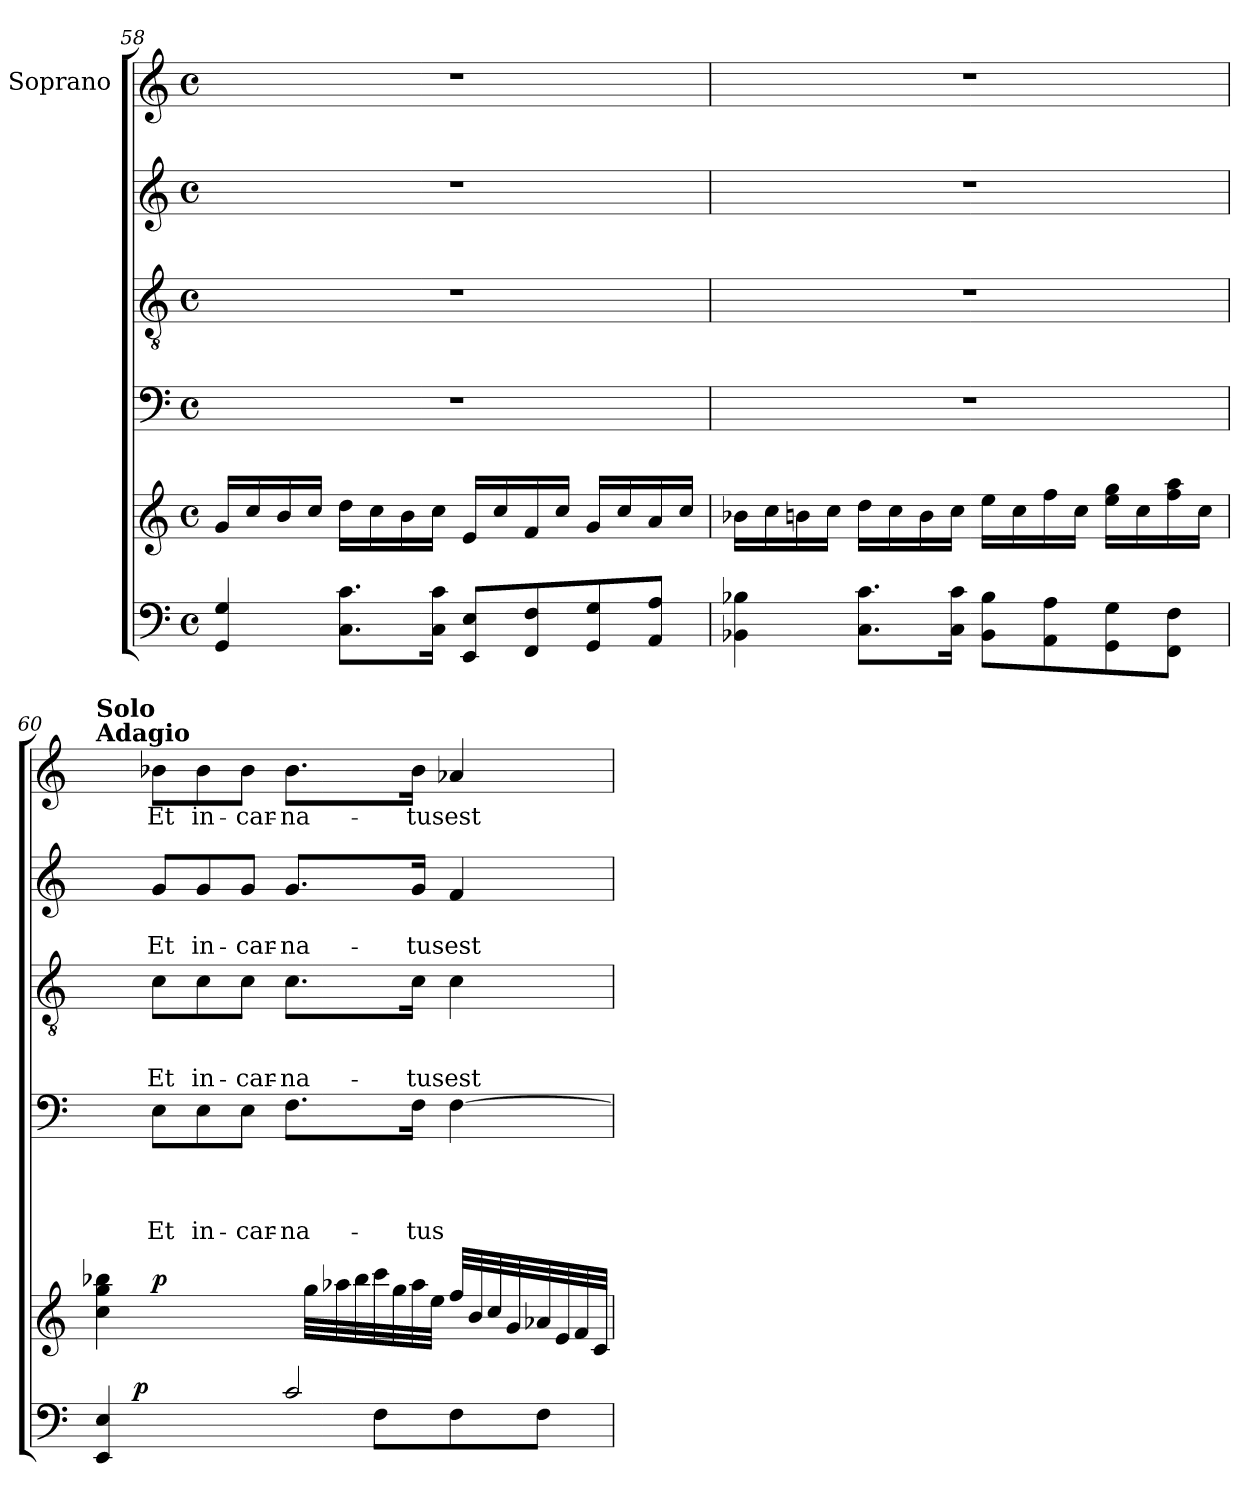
**kern	**dynam	**kern	**dynam	**kern	**text	**text	**text	**text	**kern	**text	**text	**text	**kern	**text	**text	**kern	**text
*part6	*part6	*part5	*part5	*part4	*part4	*part4	*part4	*part4	*part3	*part3	*part3	*part3	*part2	*part2	*part2	*part1	*part1
*staff6	*staff6	*staff5	*staff5	*staff4	*staff4	*staff4	*staff4	*staff4	*staff3	*staff3	*staff3	*staff3	*staff2	*staff2	*staff2	*staff1	*staff1
*	*	*	*	*	*	*	*	*	*	*	*	*	*	*	*	*I"Soprano	*
*clefF4	*	*clefG2	*	*clefF4	*	*	*	*	*clefGv2	*	*	*	*clefG2	*	*	*clefG2	*
*k[]	*	*k[]	*	*k[]	*	*	*	*	*k[]	*	*	*	*k[]	*	*	*k[]	*
*C:	*	*C:	*	*C:	*	*	*	*	*C:	*	*	*	*C:	*	*	*C:	*
*M4/4	*	*M4/4	*	*M4/4	*	*	*	*	*M4/4	*	*	*	*M4/4	*	*	*M4/4	*
*met(c)	*	*met(c)	*	*met(c)	*	*	*	*	*met(c)	*	*	*	*met(c)	*	*	*met(c)	*
=58	=58	=58	=58	=58	=58	=58	=58	=58	=58	=58	=58	=58	=58	=58	=58	=58	=58
4GG/ 4G/	.	16g/LL	.	1r	.	.	.	.	1r	.	.	.	1r	.	.	1r	.
.	.	16cc/	.	.	.	.	.	.	.	.	.	.	.	.	.	.	.
.	.	16b/	.	.	.	.	.	.	.	.	.	.	.	.	.	.	.
.	.	16cc/JJ	.	.	.	.	.	.	.	.	.	.	.	.	.	.	.
8.C\ 8.c\L	.	16dd\LL	.	.	.	.	.	.	.	.	.	.	.	.	.	.	.
.	.	16cc\	.	.	.	.	.	.	.	.	.	.	.	.	.	.	.
.	.	16b\	.	.	.	.	.	.	.	.	.	.	.	.	.	.	.
16C\ 16c\Jk	.	16cc\JJ	.	.	.	.	.	.	.	.	.	.	.	.	.	.	.
8EE/ 8E/L	.	16e/LL	.	.	.	.	.	.	.	.	.	.	.	.	.	.	.
.	.	16cc/	.	.	.	.	.	.	.	.	.	.	.	.	.	.	.
8FF/ 8F/	.	16f/	.	.	.	.	.	.	.	.	.	.	.	.	.	.	.
.	.	16cc/JJ	.	.	.	.	.	.	.	.	.	.	.	.	.	.	.
8GG/ 8G/	.	16g/LL	.	.	.	.	.	.	.	.	.	.	.	.	.	.	.
.	.	16cc/	.	.	.	.	.	.	.	.	.	.	.	.	.	.	.
8AA/ 8A/J	.	16a/	.	.	.	.	.	.	.	.	.	.	.	.	.	.	.
.	.	16cc/JJ	.	.	.	.	.	.	.	.	.	.	.	.	.	.	.
=59	=59	=59	=59	=59	=59	=59	=59	=59	=59	=59	=59	=59	=59	=59	=59	=59	=59
4BB-X\ 4B-X\	.	16b-X\LL	.	1r	.	.	.	.	1r	.	.	.	1r	.	.	1r	.
.	.	16cc\	.	.	.	.	.	.	.	.	.	.	.	.	.	.	.
.	.	16bn\	.	.	.	.	.	.	.	.	.	.	.	.	.	.	.
.	.	16cc\JJ	.	.	.	.	.	.	.	.	.	.	.	.	.	.	.
8.C\ 8.c\L	.	16dd\LL	.	.	.	.	.	.	.	.	.	.	.	.	.	.	.
.	.	16cc\	.	.	.	.	.	.	.	.	.	.	.	.	.	.	.
.	.	16b\	.	.	.	.	.	.	.	.	.	.	.	.	.	.	.
16C\ 16c\Jk	.	16cc\JJ	.	.	.	.	.	.	.	.	.	.	.	.	.	.	.
8BB-\ 8B-\L	.	16ee\LL	.	.	.	.	.	.	.	.	.	.	.	.	.	.	.
.	.	16cc\	.	.	.	.	.	.	.	.	.	.	.	.	.	.	.
8AA\ 8A\	.	16ff\	.	.	.	.	.	.	.	.	.	.	.	.	.	.	.
.	.	16cc\JJ	.	.	.	.	.	.	.	.	.	.	.	.	.	.	.
8GG\ 8G\	.	16ee\ 16gg\LL	.	.	.	.	.	.	.	.	.	.	.	.	.	.	.
.	.	16cc\	.	.	.	.	.	.	.	.	.	.	.	.	.	.	.
8FF\ 8F\J	.	16ff\ 16aa\	.	.	.	.	.	.	.	.	.	.	.	.	.	.	.
.	.	16cc\JJ	.	.	.	.	.	.	.	.	.	.	.	.	.	.	.
!!LO:PB:g=z
=60	=60	=60	=60	=60	=60	=60	=60	=60	=60	=60	=60	=60	=60	=60	=60	=60	=60
*^	*	*^	*	*	*	*	*	*	*	*	*	*	*	*	*	*	*
*	*^	*	*	*	*	*	*	*	*	*	*	*	*	*	*	*	*	*	*
!	!	!	!	!	!	!	!	!	!	!	!	!	!	!	!	!	!	!	!LO:TX:a:B:t=Adagio	!
!	!	!	!	!	!	!	!	!	!	!	!	!	!	!	!	!	!	!	!LO:TX:a:B:t=Solo	!
4EE/ 4E/	2ryy	16.ryy	.	4cc\ 4gg\ 4bb-X\	8ryy	.	8ryy	.	.	.	.	8ryy	.	.	.	8ryy	.	.	8ryy	.
!	!	!	!LO:DY:a	!	!	!	!	!	!	!	!	!	!	!	!	!	!	!	!	!
.	.	2ryy	p	.	.	.	.	.	.	.	.	.	.	.	.	.	.	.	.	.
!	!	!	!	!	!	!LO:DY:a	!	!	!	!	!LO:LY:b	!	!	!	!LO:LY:b	!	!	!LO:LY:b	!	!LO:LY:b
.	.	.	.	.	2..ryy	p	8E\L	.	.	.	Et	8c\L	.	.	Et	8g/L	.	Et	8b-X\L	Et
!	!	!	!	!	!	!	!	!	!	!	!LO:LY:b	!	!	!	!LO:LY:b	!	!	!LO:LY:b	!	!LO:LY:b
4ryy	.	.	.	4ryy	.	.	8E\	.	.	.	in-	8c\	.	.	in-	8g/	.	in-	8b-\	in-
!	!	!	!	!	!	!	!	!	!	!	!LO:LY:b	!	!	!	!LO:LY:b	!	!	!LO:LY:b	!	!LO:LY:b
.	.	.	.	.	.	.	8E\J	.	.	.	-car-	8c\J	.	.	-car-	8g/J	.	-car-	8b-\J	-car-
!	!	!	!	!	!	!	!	!	!	!	!LO:LY:b	!	!	!	!LO:LY:b	!	!	!LO:LY:b	!	!LO:LY:b
2c/	8ryy	.	.	32ryy	.	.	8.F\L	.	.	.	-na-	8.c\L	.	.	-na-	8.g/L	.	-na-	8.b-\L	-na-
.	.	.	.	32gg\LLL	.	.	.	.	.	.	.	.	.	.	.	.	.	.	.	.
.	.	.	.	32aa-X\	.	.	.	.	.	.	.	.	.	.	.	.	.	.	.	.
.	.	4ryy	.	32bb-\	.	.	.	.	.	.	.	.	.	.	.	.	.	.	.	.
.	8F\L	.	.	32ccc\	.	.	.	.	.	.	.	.	.	.	.	.	.	.	.	.
.	.	.	.	32gg\	.	.	.	.	.	.	.	.	.	.	.	.	.	.	.	.
!	!	!	!	!	!	!	!	!	!	!	!LO:LY:b	!	!	!	!LO:LY:b	!	!	!LO:LY:b	!	!LO:LY:b
.	.	.	.	32aa-\	.	.	16F\Jk	.	.	.	-tus	16c\Jk	.	.	-tus	16g/Jk	.	-tus	16b-\Jk	-tus
.	.	.	.	32ee\JJJ	.	.	.	.	.	.	.	.	.	.	.	.	.	.	.	.
!	!	!	!	!	!	!	!	!	!	!	!	!	!	!	!LO:LY:b	!	!	!LO:LY:b	!	!LO:LY:b
.	8F\	.	.	32ff/LLL	.	.	[>4F\	.	.	.	.	4c\	.	.	est	4f/	.	est	4a-X/	est
.	.	.	.	32b/	.	.	.	.	.	.	.	.	.	.	.	.	.	.	.	.
.	.	.	.	32cc/	.	.	.	.	.	.	.	.	.	.	.	.	.	.	.	.
.	.	8ryy	.	32g/	.	.	.	.	.	.	.	.	.	.	.	.	.	.	.	.
.	8F\J	.	.	32a-X/	.	.	.	.	.	.	.	.	.	.	.	.	.	.	.	.
.	.	.	.	32e/	.	.	.	.	.	.	.	.	.	.	.	.	.	.	.	.
.	.	.	.	32f/	.	.	.	.	.	.	.	.	.	.	.	.	.	.	.	.
.	.	32ryy	.	32c/JJJ	.	.	.	.	.	.	.	.	.	.	.	.	.	.	.	.
*v	*v	*v	*	*	*	*	*	*	*	*	*	*	*	*	*	*	*	*	*	*
*	*	*v	*v	*	*	*	*	*	*	*	*	*	*	*	*	*	*	*
=	=	=	=	=	=	=	=	=	=	=	=	=	=	=	=	=	=
*-	*-	*-	*-	*-	*-	*-	*-	*-	*-	*-	*-	*-	*-	*-	*-	*-	*-
